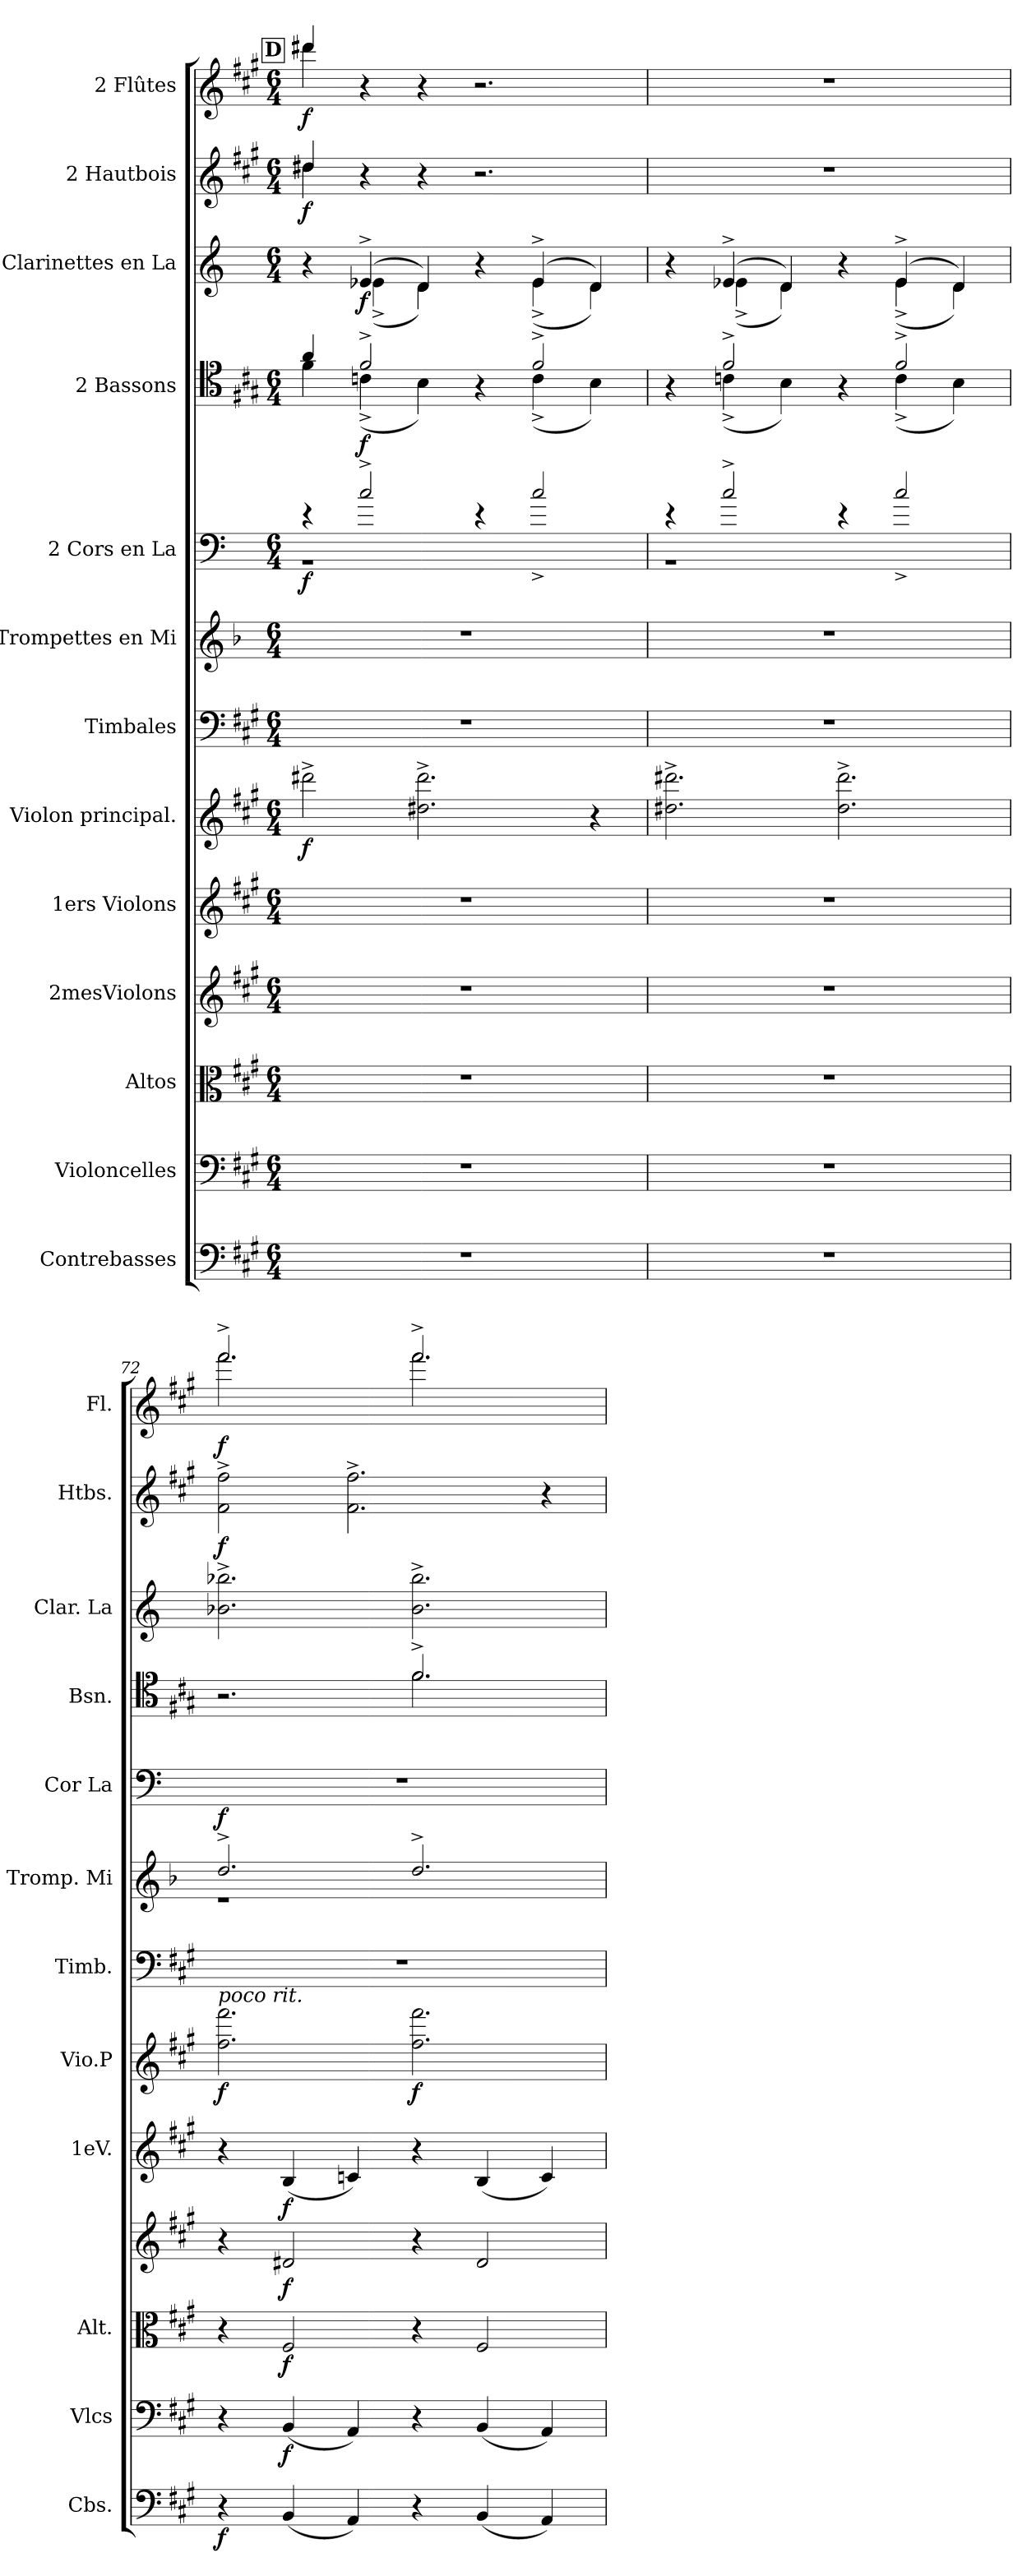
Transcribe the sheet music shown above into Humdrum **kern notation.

**kern	**dynam	**kern	**dynam	**kern	**dynam	**kern	**dynam	**kern	**dynam	**kern	**dynam	**kern	**kern	**dynam	**kern	**dynam	**kern	**dynam	**kern	**dynam	**kern	**dynam	**kern	**dynam
*part13	*part13	*part12	*part12	*part11	*part11	*part10	*part10	*part9	*part9	*part8	*part8	*part7	*part6	*part6	*part5	*part5	*part4	*part4	*part3	*part3	*part2	*part2	*part1	*part1
*staff13	*staff13	*staff12	*staff12	*staff11	*staff11	*staff10	*staff10	*staff9	*staff9	*staff8	*staff8	*staff7	*staff6	*staff6	*staff5	*staff5	*staff4	*staff4	*staff3	*staff3	*staff2	*staff2	*staff1	*staff1
*I"Contrebasses	*	*I"Violoncelles	*	*I"Altos	*	*I"2mesViolons	*	*I"1ers Violons	*	*I"Violon principal.	*	*I"Timbales	*I"Trompettes en Mi	*	*I"2 Cors en La	*	*I"2 Bassons	*	*I"2 Clarinettes en La	*	*I"2 Hautbois	*	*I"2 Flûtes	*
*I'Cbs.	*	*I'Vlcs	*	*I'Alt.	*	*	*	*I'1eV.	*	*I'Vio.P	*	*I'Timb.	*I'Tromp. Mi	*	*I'Cor La	*	*I'Bsn.	*	*I'Clar. La	*	*I'Htbs.	*	*I'Fl.	*
*clefF4	*	*clefF4	*	*clefC3	*	*clefG2	*	*clefG2	*	*clefG2	*	*clefF4	*clefG2	*	*clefF4	*	*clefC4	*	*clefG2	*	*clefG2	*	*clefG2	*
*ITrd7c12	*	*	*	*	*	*	*	*	*	*	*	*	*ITrd-2c-4	*	*ITrd2c3	*	*	*	*ITrd2c3	*	*	*	*	*
*k[f#c#g#]	*	*k[f#c#g#]	*	*k[f#c#g#]	*	*k[f#c#g#]	*	*k[f#c#g#]	*	*k[f#c#g#]	*	*k[f#c#g#]	*k[f#c#g#]	*	*k[f#c#g#]	*	*k[f#c#g#]	*	*k[f#c#g#]	*	*k[f#c#g#]	*	*k[f#c#g#]	*
*M6/4	*	*M6/4	*	*M6/4	*	*M6/4	*	*M6/4	*	*M6/4	*	*M6/4	*M6/4	*	*M6/4	*	*M6/4	*	*M6/4	*	*M6/4	*	*M6/4	*
!!LO:REH:place=s1:a:B:fs=14:t=D
=70	=70	=70	=70	=70	=70	=70	=70	=70	=70	=70	=70	=70	=70	=70	=70	=70	=70	=70	=70	=70	=70	=70	=70	=70
*	*	*	*	*	*	*	*	*	*	*	*	*	*	*	*^	*	*^	*	*^	*	*^	*	*^	*
!	!	!	!	!	!	!	!	!	!	!	!LO:DY:b	!	!	!	!	!	!LO:DY:b	!	!	!	!	!	!	!	!	!LO:DY:b	!	!	!LO:DY:b
1.r	.	1.r	.	1.r	.	1.r	.	1.r	.	2ddd#X^\	f	1.r	1.r	.	4r	1r	f	4a/	4f#\	.	4r	4ryy	.	4dd#X/	4dd#\	f	4ddd#X/	4ddd#\	f
!	!	!	!	!	!	!	!	!	!	!	!	!	!	!	!	!	!	!	!	!LO:DY:b	!	!	!LO:DY:b	!	!	!	!	!	!
.	.	.	.	.	.	.	.	.	.	.	.	.	.	.	2a^/	.	.	2f#^/	(<4cn^\	f	(>4cn^/	(<4c^\	f	4r	1ryy	.	4r	1ryy	.
.	.	.	.	.	.	.	.	.	.	2.dd#X\^ 2.ddd#\^	.	.	.	.	.	.	.	.	4B\)	.	4B/)	4B\)	.	4r	.	.	4r	.	.
.	.	.	.	.	.	.	.	.	.	.	.	.	.	.	4r	.	.	4r	4ryy	.	4r	4ryy	.	2.r	.	.	2.r	.	.
.	.	.	.	.	.	.	.	.	.	.	.	.	.	.	2a^/	2ryy	.	2f#^/	(<4c^\	.	(>4c^/	(<4c^\	.	.	.	.	.	.	.
.	.	.	.	.	.	.	.	.	.	4r	.	.	.	.	.	.	.	.	4B\)	.	4B/)	4B\)	.	.	4ryy	.	.	4ryy	.
*	*	*	*	*	*	*	*	*	*	*	*	*	*	*	*	*	*	*	*	*	*	*	*	*v	*v	*	*	*	*
*	*	*	*	*	*	*	*	*	*	*	*	*	*	*	*	*	*	*	*	*	*	*	*	*	*	*v	*v	*
=71	=71	=71	=71	=71	=71	=71	=71	=71	=71	=71	=71	=71	=71	=71	=71	=71	=71	=71	=71	=71	=71	=71	=71	=71	=71	=71	=71
1.r	.	1.r	.	1.r	.	1.r	.	1.r	.	2.dd#X\^ 2.ddd#X\^	.	1.r	1.r	.	4r	1r	.	4r	4ryy	.	4r	4ryy	.	1.r	.	1.r	.
.	.	.	.	.	.	.	.	.	.	.	.	.	.	.	2a^/	.	.	2f#^/	(<4cn^\	.	(>4cn^/	(<4c^\	.	.	.	.	.
.	.	.	.	.	.	.	.	.	.	.	.	.	.	.	.	.	.	.	4B\)	.	4B/)	4B\)	.	.	.	.	.
.	.	.	.	.	.	.	.	.	.	2.dd#\^ 2.ddd#\^	.	.	.	.	4r	.	.	4r	4ryy	.	4r	4ryy	.	.	.	.	.
.	.	.	.	.	.	.	.	.	.	.	.	.	.	.	2a^/	2ryy	.	2f#^/	(<4c^\	.	(>4c^/	(<4c^\	.	.	.	.	.
.	.	.	.	.	.	.	.	.	.	.	.	.	.	.	.	.	.	.	4B\)	.	4B/)	4B\)	.	.	.	.	.
*	*	*	*	*	*	*	*	*	*	*	*	*	*	*	*v	*v	*	*	*	*	*	*	*	*	*	*	*
=72	=72	=72	=72	=72	=72	=72	=72	=72	=72	=72	=72	=72	=72	=72	=72	=72	=72	=72	=72	=72	=72	=72	=72	=72	=72	=72
*	*	*	*	*	*	*	*	*	*	*	*	*	*^	*	*	*	*	*	*	*	*	*	*	*	*^	*
!	!	!	!	!	!	!	!	!	!	!LO:TX:a:i:t=poco rit.	!	!	!	!	!	!	!	!	!	!	!	!	!	!	!	!	!	!
!	!LO:DY:b	!	!	!	!	!	!	!	!	!	!LO:DY:b	!	!	!	!LO:DY:a	!	!	!	!	!	!	!	!LO:DY:a	!	!LO:DY:a	!	!	!
*	*	*	*	*	*	*	*	*	*	*	*	*	*	*	*	*	*	*	*	*	*v	*v	*	*	*	*	*	*
4r	f	4r	.	4r	.	4r	.	4r	.	2.ff#\ 2.fff#\	f	1.r	2.ff#^/	1r	f	1.r	.	2.r	2.ryy	.	2.gn\^ 2.ggn\^	f	2f#\^ 2ff#\^	f	2.fff#^/	2.fff#\	.
!	!	!	!LO:DY:b	!	!LO:DY:b	!	!LO:DY:b	!	!LO:DY:b	!	!	!	!	!	!	!	!	!	!	!	!	!	!	!	!	!	!
(<4BBB/	.	(<4BB/	f	2F#/	f	2d#X/	f	(<4B/	f	.	.	.	.	.	.	.	.	.	.	.	.	.	.	.	.	.	.
4AAA/)	.	4AA/)	.	.	.	.	.	4cn/)	.	.	.	.	.	.	.	.	.	.	.	.	.	.	2.f#\^ 2.ff#\^	.	.	.	.
!	!	!	!	!	!	!	!	!	!	!	!LO:DY:b	!	!	!	!	!	!	!	!	!	!	!	!	!	!	!	!
4r	.	4r	.	4r	.	4r	.	4r	.	2.ff#\ 2.fff#\	f	.	2.ff#^/	.	.	.	.	2.f#^/	2.f#\	.	2.g\^ 2.gg\^	.	.	.	2.fff#^/	2.fff#\	.
(<4BBB/	.	(<4BB/	.	2F#/	.	2d#/	.	(<4B/	.	.	.	.	.	2ryy	.	.	.	.	.	.	.	.	.	.	.	.	.
4AAA/)	.	4AA/)	.	.	.	.	.	4c/)	.	.	.	.	.	.	.	.	.	.	.	.	.	.	4r	.	.	.	.
*	*	*	*	*	*	*	*	*	*	*	*	*	*v	*v	*	*	*	*v	*v	*	*	*	*	*	*v	*v	*
=	=	=	=	=	=	=	=	=	=	=	=	=	=	=	=	=	=	=	=	=	=	=	=	=
*-	*-	*-	*-	*-	*-	*-	*-	*-	*-	*-	*-	*-	*-	*-	*-	*-	*-	*-	*-	*-	*-	*-	*-	*-
